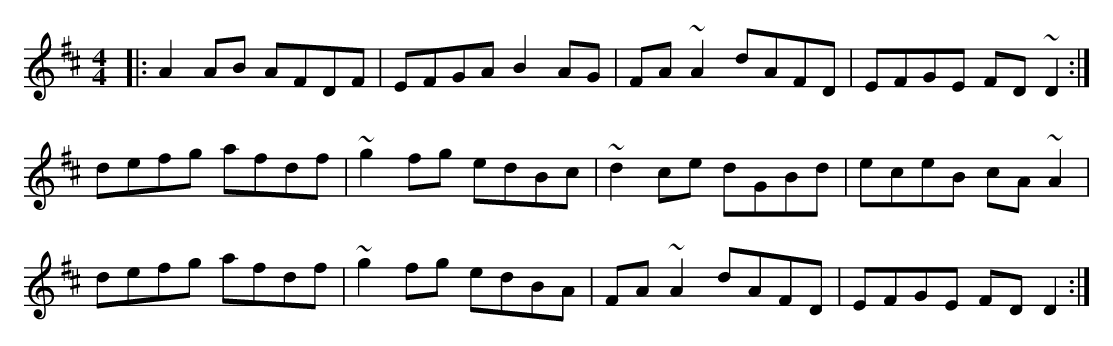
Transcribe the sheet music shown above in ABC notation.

X:1
M:4/4
K:D
|:A2 AB AFDF|EFGA B2 AG|FA ~A2 dAFD|EFGE FD ~D2:|
defg afdf|~g2 fg edBc|~d2 ce dGBd|eceB cA ~A2|
defg afdf|~g2 fg edBA|FA ~A2 dAFD|EFGE FD D2:|
